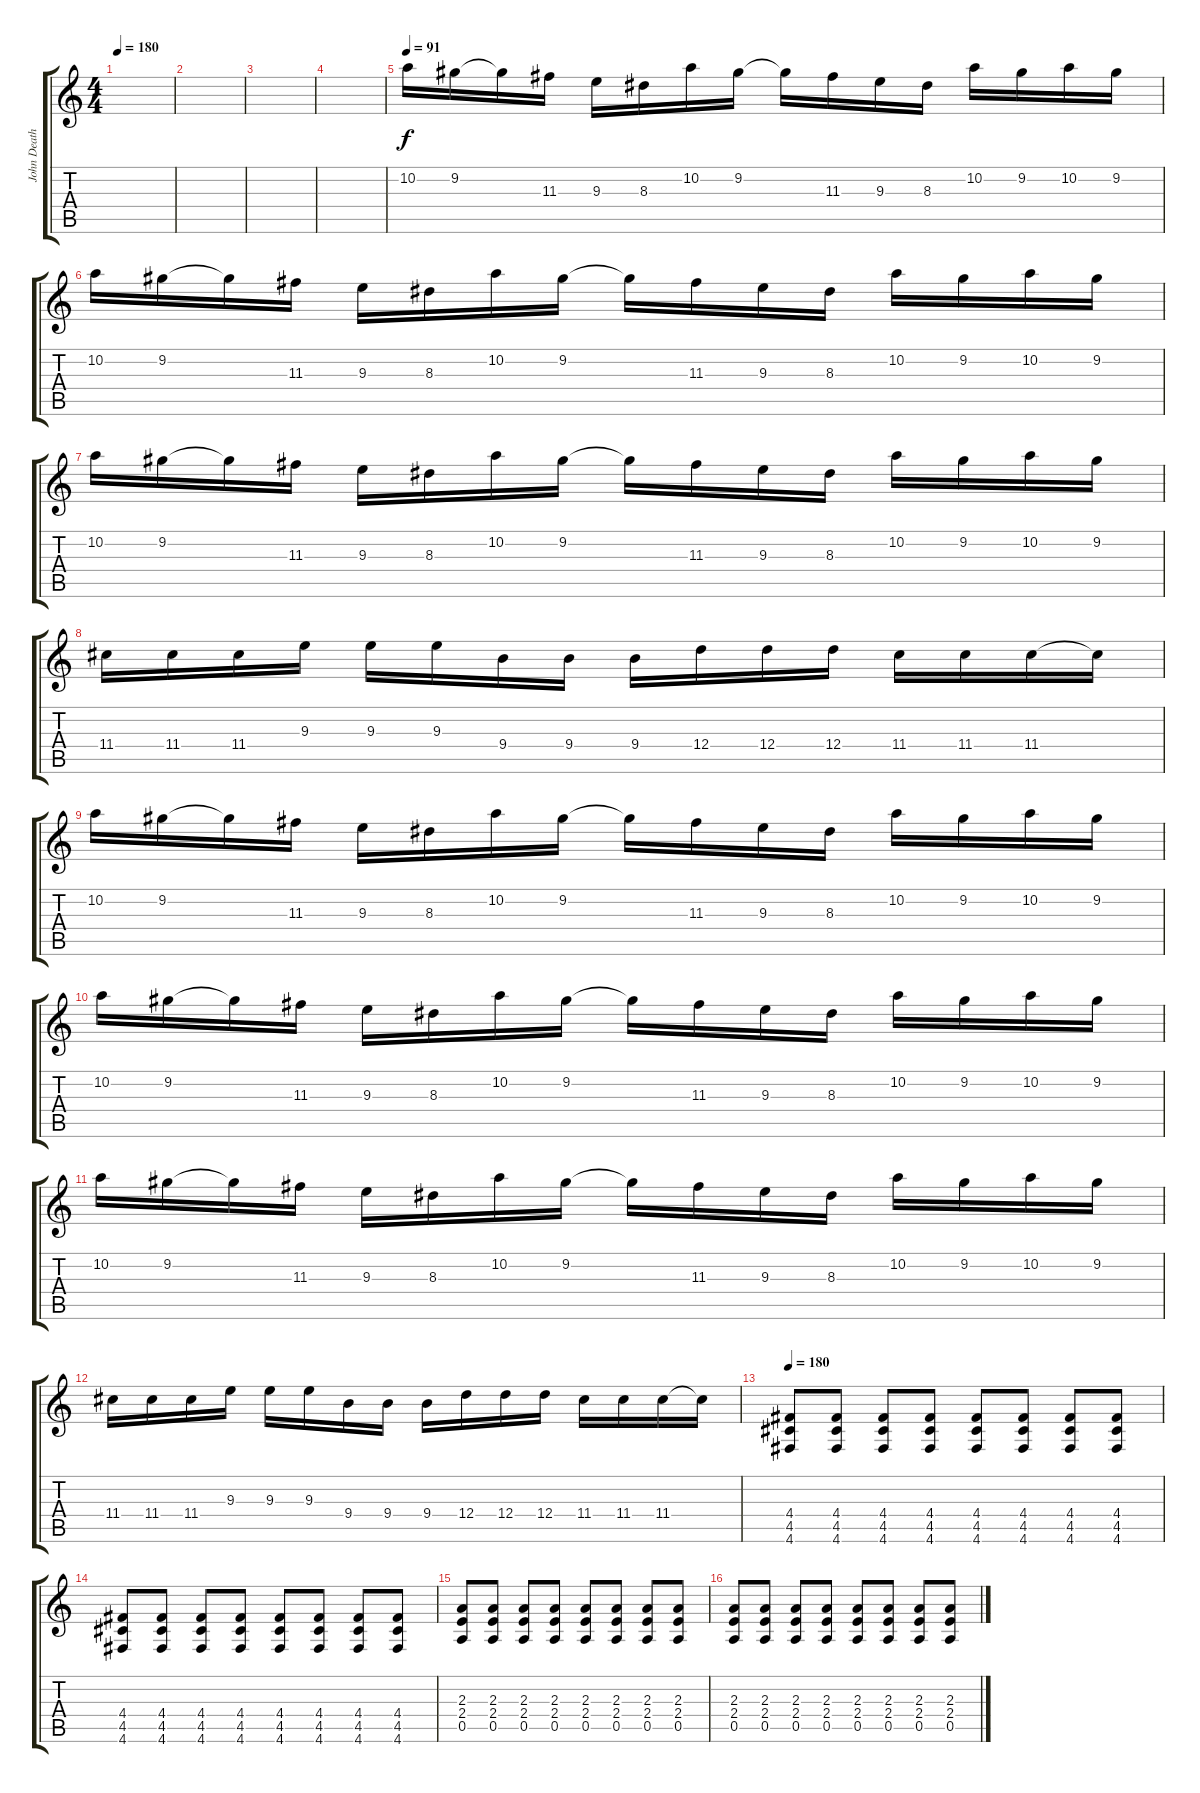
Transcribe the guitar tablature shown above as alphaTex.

\track ("John Death (Lead)" "John Death") {instrument overdrivenguitar}
\staff {score tabs}
\tuning (E4 B3 G3 D3 A2 D2) {hide}
\ts (4 4)
\tempo 180
\clef g2
\ks c
|
|
|
|
\tempo 91
10.2.16 9.2.16 9.2{t}.16 11.3.16 9.3.16 8.3.16 10.2.16 9.2.16 9.2{t}.16 11.3.16 9.3.16 8.3.16 10.2.16 9.2.16 10.2.16 9.2.16 |
10.2.16 9.2.16 9.2{t}.16 11.3.16 9.3.16 8.3.16 10.2.16 9.2.16 9.2{t}.16 11.3.16 9.3.16 8.3.16 10.2.16 9.2.16 10.2.16 9.2.16 |
10.2.16 9.2.16 9.2{t}.16 11.3.16 9.3.16 8.3.16 10.2.16 9.2.16 9.2{t}.16 11.3.16 9.3.16 8.3.16 10.2.16 9.2.16 10.2.16 9.2.16 |
11.4.16 11.4.16 11.4.16 9.3.16 9.3.16 9.3.16 9.4.16 9.4.16 9.4.16 12.4.16 12.4.16 12.4.16 11.4.16 11.4.16 11.4.16 11.4{t}.16 |
10.2.16 9.2.16 9.2{t}.16 11.3.16 9.3.16 8.3.16 10.2.16 9.2.16 9.2{t}.16 11.3.16 9.3.16 8.3.16 10.2.16 9.2.16 10.2.16 9.2.16 |
10.2.16 9.2.16 9.2{t}.16 11.3.16 9.3.16 8.3.16 10.2.16 9.2.16 9.2{t}.16 11.3.16 9.3.16 8.3.16 10.2.16 9.2.16 10.2.16 9.2.16 |
10.2.16 9.2.16 9.2{t}.16 11.3.16 9.3.16 8.3.16 10.2.16 9.2.16 9.2{t}.16 11.3.16 9.3.16 8.3.16 10.2.16 9.2.16 10.2.16 9.2.16 |
11.4.16 11.4.16 11.4.16 9.3.16 9.3.16 9.3.16 9.4.16 9.4.16 9.4.16 12.4.16 12.4.16 12.4.16 11.4.16 11.4.16 11.4.16 11.4{t}.16 |
\tempo 180
(4.4 4.5 4.6).8 (4.4 4.5 4.6).8 (4.4 4.5 4.6).8 (4.4 4.5 4.6).8 (4.4 4.5 4.6).8 (4.4 4.5 4.6).8 (4.4 4.5 4.6).8 (4.4 4.5 4.6).8 |
(4.4 4.5 4.6).8 (4.4 4.5 4.6).8 (4.4 4.5 4.6).8 (4.4 4.5 4.6).8 (4.4 4.5 4.6).8 (4.4 4.5 4.6).8 (4.4 4.5 4.6).8 (4.4 4.5 4.6).8 |
(2.3 2.4 0.5).8 (2.3 2.4 0.5).8 (2.3 2.4 0.5).8 (2.3 2.4 0.5).8 (2.3 2.4 0.5).8 (2.3 2.4 0.5).8 (2.3 2.4 0.5).8 (2.3 2.4 0.5).8 |
(2.3 2.4 0.5).8 (2.3 2.4 0.5).8 (2.3 2.4 0.5).8 (2.3 2.4 0.5).8 (2.3 2.4 0.5).8 (2.3 2.4 0.5).8 (2.3 2.4 0.5).8 (2.3 2.4 0.5).8
